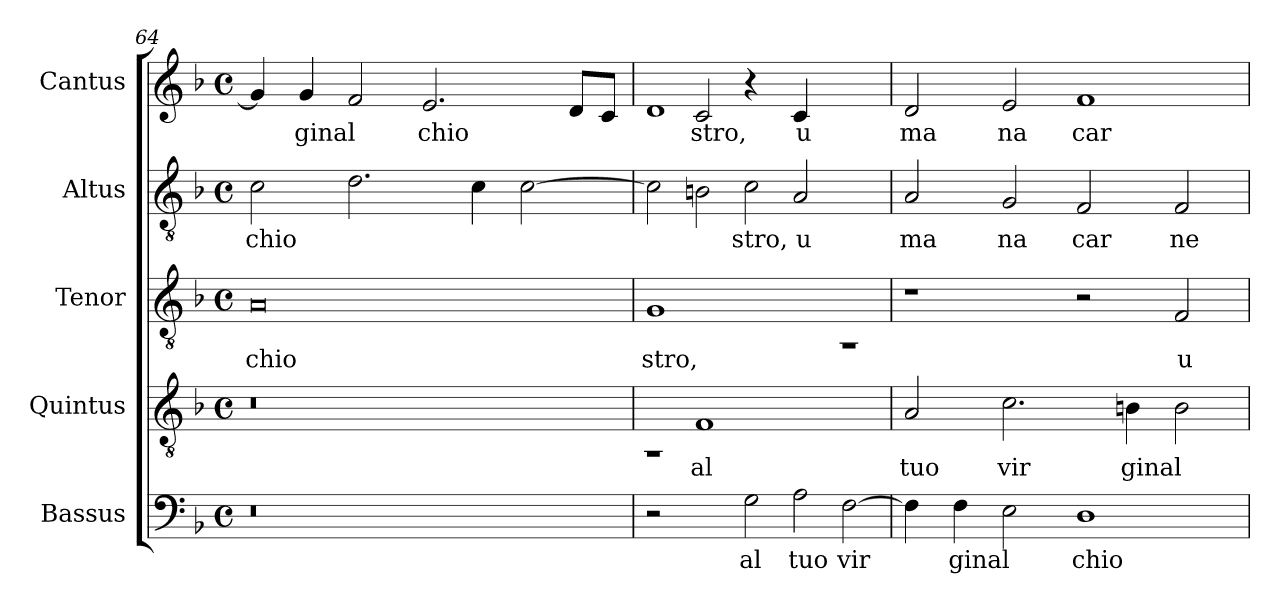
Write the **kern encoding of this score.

**kern	**text	**kern	**text	**kern	**text	**kern	**text	**kern	**text
*part5	*part5	*part4	*part4	*part3	*part3	*part2	*part2	*part1	*part1
*staff5	*staff5	*staff4	*staff4	*staff3	*staff3	*staff2	*staff2	*staff1	*staff1
*I"Bassus	*	*I"Quintus	*	*I"Tenor	*	*I"Altus	*	*I"Cantus	*
!!LO:LB:g=z
*clefF4	*	*clefGv2	*	*clefGv2	*	*clefGv2	*	*clefG2	*
*k[b-]	*	*k[b-]	*	*k[b-]	*	*k[b-]	*	*k[b-]	*
*F:	*	*F:	*	*F:	*	*F:	*	*F:	*
*M4/4	*	*M4/4	*	*M4/4	*	*M4/4	*	*M4/4	*
*met(c)	*	*met(c)	*	*met(c)	*	*met(c)	*	*met(c)	*
=64	=64	=64	=64	=64	=64	=64	=64	=64	=64
!	!	!	!	!	!LO:LY:b:cj	!	!LO:LY:b	!	!
0r	.	0r	.	0A	chio	2c\	chio	4g/]	.
!	!	!	!	!	!	!	!	!	!LO:LY:b
.	.	.	.	.	.	.	.	4g/	-ginal
.	.	.	.	.	.	2.d\	.	2f/	.
!	!	!	!	!	!	!	!	!	!LO:LY:b
.	.	.	.	.	.	.	.	2.e/	chio
.	.	.	.	.	.	4c\	.	.	.
.	.	.	.	.	.	[>2c\	.	.	.
.	.	.	.	.	.	.	.	8d/L	.
.	.	.	.	.	.	.	.	8c/J	.
=65	=65	=65	=65	=65	=65	=65	=65	=65	=65
!	!	!LO:N:vis=1	!	!	!LO:LY:b:cj	!LO:N:vis=2	!	!LO:N:vis=1	!
2r	.	4rAA	.	1G	stro,	4c\]	.	4d	.
!	!	!LO:N:vis=1	!LO:LY:b:cj	!	!	!LO:N:vis=2	!	!LO:N:vis=2	!LO:LY:b:cj
.	.	4F	al	.	.	4B\	.	4c/	stro,
!LO:N:vis=2	!LO:LY:b:cj	!	!	!	!	!LO:N:vis=2	!LO:LY:b:cj	!	!
4G\	al	2.ryy	.	.	.	4c\	stro,	4r	.
!LO:N:vis=2	!LO:LY:b:cj	!	!	!	!	!LO:N:vis=2	!LO:LY:b:cj	!	!LO:LY:b:cj
4A\	tuo	.	.	.	.	4A/	u	4c/	u
!LO:N:vis=2	!LO:LY:b	!	!	!LO:N:vis=1	!	!	!	!	!
[>4F\	vir	.	.	4rAA	.	4ryy	.	4ryy	.
=66	=66	=66	=66	=66	=66	=66	=66	=66	=66
!	!	!	!LO:LY:b:cj	!	!	!	!LO:LY:b:cj	!	!LO:LY:b:cj
4F\]	.	2A/	tuo	1r	.	2A/	ma	2d/	ma
!	!LO:LY:b	!	!	!	!	!	!	!	!
4F\	ginal	.	.	.	.	.	.	.	.
!	!	!	!LO:LY:b:cj	!	!	!	!LO:LY:b:cj	!	!LO:LY:b:cj
2E\	.	2.c\	vir	.	.	2G/	na	2e/	na
!	!LO:LY:b:cj	!	!	!	!	!	!LO:LY:b:cj	!	!LO:LY:b:cj
1D	chio	.	.	2r	.	2F/	car	1f	car
!	!	!	!LO:LY:b	!	!	!	!	!	!
.	.	4B\	ginal	.	.	.	.	.	.
!	!	!	!	!	!LO:LY:b:cj	!	!LO:LY:b:cj	!	!
.	.	2B\	.	2F/	u	2F/	ne	.	.
=	=	=	=	=	=	=	=	=	=
*-	*-	*-	*-	*-	*-	*-	*-	*-	*-
